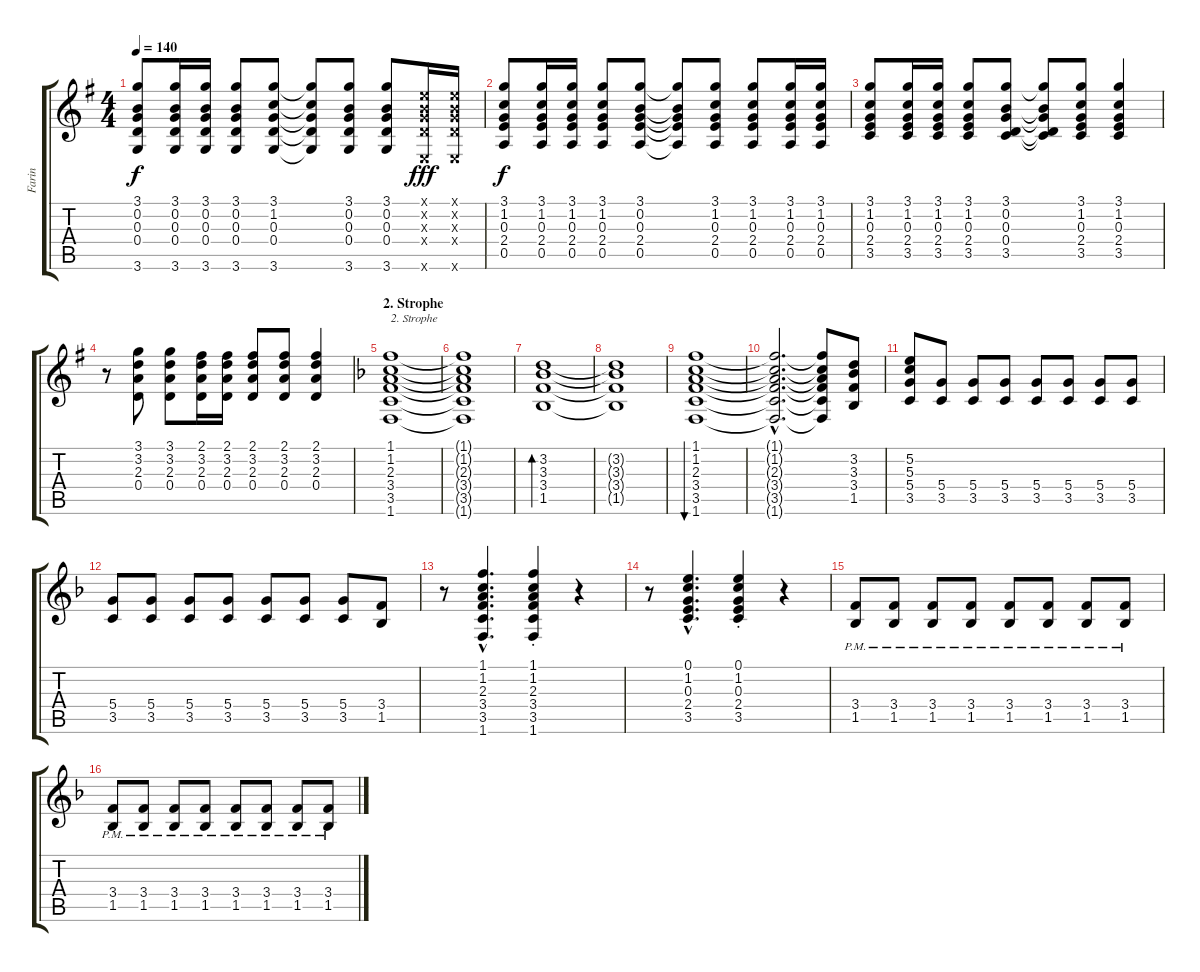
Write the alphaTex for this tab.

\track ("Farin" "Farin") {instrument acousticguitarnylon}
\staff {score tabs}
\tuning (E4 B3 G3 D3 A2 E2) {hide}
\ts (4 4)
\tempo 140
\clef g2
\ks g
(3.1 0.2 0.3 0.4 3.6).8{dy f} (3.1 0.2 0.3 0.4 3.6).16 (3.1 0.2 0.3 0.4 3.6).16 (3.1 0.2 0.3 0.4 3.6).8 (3.1 1.2 0.3 0.4 3.6).8 (3.1{t} 1.2{t} 0.3{t} 0.4{t} 3.6{t}).8 (3.1 0.2 0.3 0.4 3.6).8 (3.1 0.2 0.3 0.4 3.6).8 (0.1{x} 0.2{x} 0.3{x} 0.4{x} 0.6{x}).16{dy fff} (0.1{x} 0.2{x} 0.3{x} 0.4{x} 0.6{x}).16 |
(3.1 1.2 0.3 2.4 0.5).8{dy f} (3.1 1.2 0.3 2.4 0.5).16 (3.1 1.2 0.3 2.4 0.5).16 (3.1 1.2 0.3 2.4 0.5).8 (3.1 0.2 0.3 2.4 0.5).8 (3.1{t} 0.2{t} 0.3{t} 2.4{t} 0.5{t}).8 (3.1 1.2 0.3 2.4 0.5).8 (3.1 1.2 0.3 2.4 0.5).8 (3.1 1.2 0.3 2.4 0.5).16 (3.1 1.2 0.3 2.4 0.5).16 |
(3.1 1.2 0.3 2.4 3.5).8 (3.1 1.2 0.3 2.4 3.5).16 (3.1 1.2 0.3 2.4 3.5).16 (3.1 1.2 0.3 2.4 3.5).8 (3.1 0.2 0.3 0.4 3.5).8 (3.1{t} 0.2{t} 0.3{t} 0.4{t} 3.5{t}).8 (3.1 1.2 0.3 2.4 3.5).8 (3.1 1.2 0.3 2.4 3.5).4 |
r.8 (3.1 3.2 2.3 0.4).8 (3.1 3.2 2.3 0.4).8 (2.1 3.2 2.3 0.4).16 (2.1 3.2 2.3 0.4).16 (2.1 3.2 2.3 0.4).8 (2.1 3.2 2.3 0.4).8 (2.1 3.2 2.3 0.4).4 |
\section ("" "2. Strophe")
\ks dminor
(1.1 1.2 2.3 3.4 3.5 1.6).1{txt "2. Strophe"} |
\ks f
(1.1{t} 1.2{t} 2.3{t} 3.4{t} 3.5{t} 1.6{t}).1 |
(3.2 3.3 3.4 1.5).1{bd 240} |
(3.2{t} 3.3{t} 3.4{t} 1.5{t}).1 |
(1.1 1.2 2.3 3.4 3.5 1.6).1{bu 240} |
(1.1{hac t} 1.2{hac t} 2.3{hac t} 3.4{hac t} 3.5{hac t} 1.6{hac t}).2{d} (1.1{t} 1.2{t} 2.3{t} 3.4{t} 3.5{t} 1.6{t}).8 (3.2 3.3 3.4 1.5).8 |
(5.2 5.3 5.4 3.5).8 (5.4 3.5).8 (5.4 3.5).8 (5.4 3.5).8 (5.4 3.5).8 (5.4 3.5).8 (5.4 3.5).8 (5.4 3.5).8 |
(5.4 3.5).8 (5.4 3.5).8 (5.4 3.5).8 (5.4 3.5).8 (5.4 3.5).8 (5.4 3.5).8 (5.4 3.5).8 (3.4 1.5).8 |
r.8 (1.1{hac} 1.2{hac} 2.3{hac} 3.4{hac} 3.5{hac} 1.6{hac}).4{d} (1.1{st} 1.2{st} 2.3{st} 3.4{st} 3.5{st} 1.6{st}).4 r.4 |
r.8 (0.1{hac} 1.2{hac} 0.3{hac} 2.4{hac} 3.5{hac}).4{d} (0.1{st} 1.2{st} 0.3{st} 2.4{st} 3.5{st}).4 r.4 |
(3.4{pm} 1.5{pm}).8{instrument electricguitarmuted} (3.4{pm} 1.5{pm}).8 (3.4{pm} 1.5{pm}).8 (3.4{pm} 1.5{pm}).8 (3.4{pm} 1.5{pm}).8 (3.4{pm} 1.5{pm}).8 (3.4{pm} 1.5{pm}).8 (3.4{pm} 1.5{pm}).8 |
(3.4{pm} 1.5{pm}).8 (3.4{pm} 1.5{pm}).8 (3.4{pm} 1.5{pm}).8 (3.4{pm} 1.5{pm}).8 (3.4{pm} 1.5{pm}).8 (3.4{pm} 1.5{pm}).8 (3.4{pm} 1.5{pm}).8 (3.4{pm} 1.5{pm}).8
